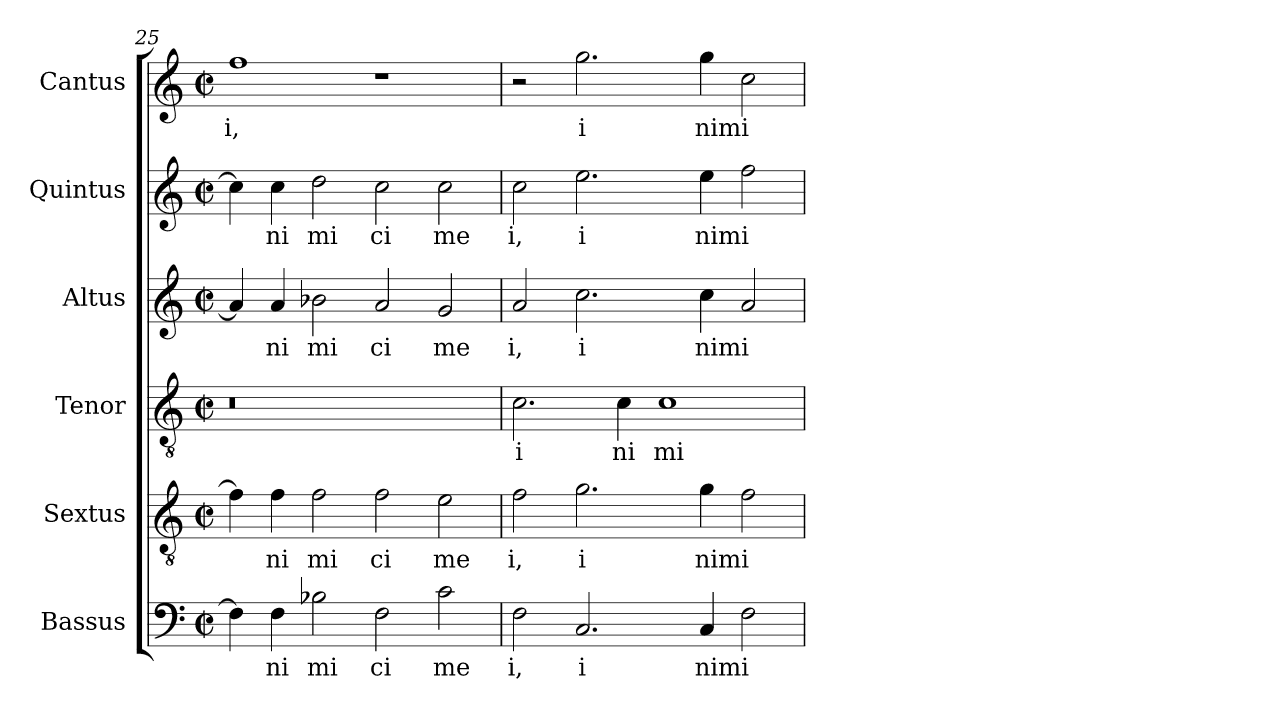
**kern	**text	**kern	**text	**kern	**text	**kern	**text	**kern	**text	**kern	**text
*part6	*part6	*part5	*part5	*part4	*part4	*part3	*part3	*part2	*part2	*part1	*part1
*staff6	*staff6	*staff5	*staff5	*staff4	*staff4	*staff3	*staff3	*staff2	*staff2	*staff1	*staff1
*I"Bassus	*	*I"Sextus	*	*I"Tenor	*	*I"Altus	*	*I"Quintus	*	*I"Cantus	*
*clefF4	*	*clefGv2	*	*clefGv2	*	*clefG2	*	*clefG2	*	*clefG2	*
*M2/2	*	*M2/2	*	*M2/2	*	*M2/2	*	*M2/2	*	*M2/2	*
*met(c|)	*	*met(c|)	*	*met(c|)	*	*met(c|)	*	*met(c|)	*	*met(c|)	*
=25	=25	=25	=25	=25	=25	=25	=25	=25	=25	=25	=25
!	!	!	!	!	!	!	!	!	!	!	!LO:LY:b:cj
4F\]	.	4f\]	.	0r	.	4a/]	.	4cc\]	.	1ff	i,
!	!LO:LY:b:cj	!	!LO:LY:b:cj	!	!	!	!LO:LY:b:cj	!	!LO:LY:b:cj	!	!
4F\	ni	4f\	ni	.	.	4a/	ni	4cc\	ni	.	.
!	!LO:LY:b:cj	!	!LO:LY:b:cj	!	!	!	!LO:LY:b:cj	!	!LO:LY:b:cj	!	!
2B-\	mi	2f\	mi	.	.	2b-X\	mi	2dd\	mi	.	.
!	!LO:LY:b:cj	!	!LO:LY:b:cj	!	!	!	!LO:LY:b:cj	!	!LO:LY:b:cj	!	!
2F\	ci	2f\	ci	.	.	2a/	ci	2cc\	ci	1r	.
!	!LO:LY:b:cj	!	!LO:LY:b:cj	!	!	!	!LO:LY:b:cj	!	!LO:LY:b:cj	!	!
2c\	me	2e\	me	.	.	2g/	me	2cc\	me	.	.
=26	=26	=26	=26	=26	=26	=26	=26	=26	=26	=26	=26
!	!LO:LY:b:cj	!	!LO:LY:b:cj	!	!LO:LY:b:cj	!	!LO:LY:b:cj	!	!LO:LY:b:cj	!	!
2F\	i,	2f\	i,	2.c\	i	2a/	i,	2cc\	i,	2r	.
!	!LO:LY:b:cj	!	!LO:LY:b:cj	!	!	!	!LO:LY:b:cj	!	!LO:LY:b:cj	!	!LO:LY:b:cj
2.C/	i	2.g\	i	.	.	2.cc\	i	2.ee\	i	2.gg\	i
!	!	!	!	!	!LO:LY:b:cj	!	!	!	!	!	!
.	.	.	.	4c\	ni	.	.	.	.	.	.
!	!	!	!	!	!LO:LY:b:cj	!	!	!	!	!	!
.	.	.	.	1c	mi	.	.	.	.	.	.
!	!LO:LY:b	!	!LO:LY:b	!	!	!	!LO:LY:b	!	!LO:LY:b	!	!LO:LY:b
4C/	nimi	4g\	nimi	.	.	4cc\	nimi	4ee\	nimi	4gg\	nimi
2F\	.	2f\	.	.	.	2a/	.	2ff\	.	2cc\	.
=	=	=	=	=	=	=	=	=	=	=	=
*-	*-	*-	*-	*-	*-	*-	*-	*-	*-	*-	*-
